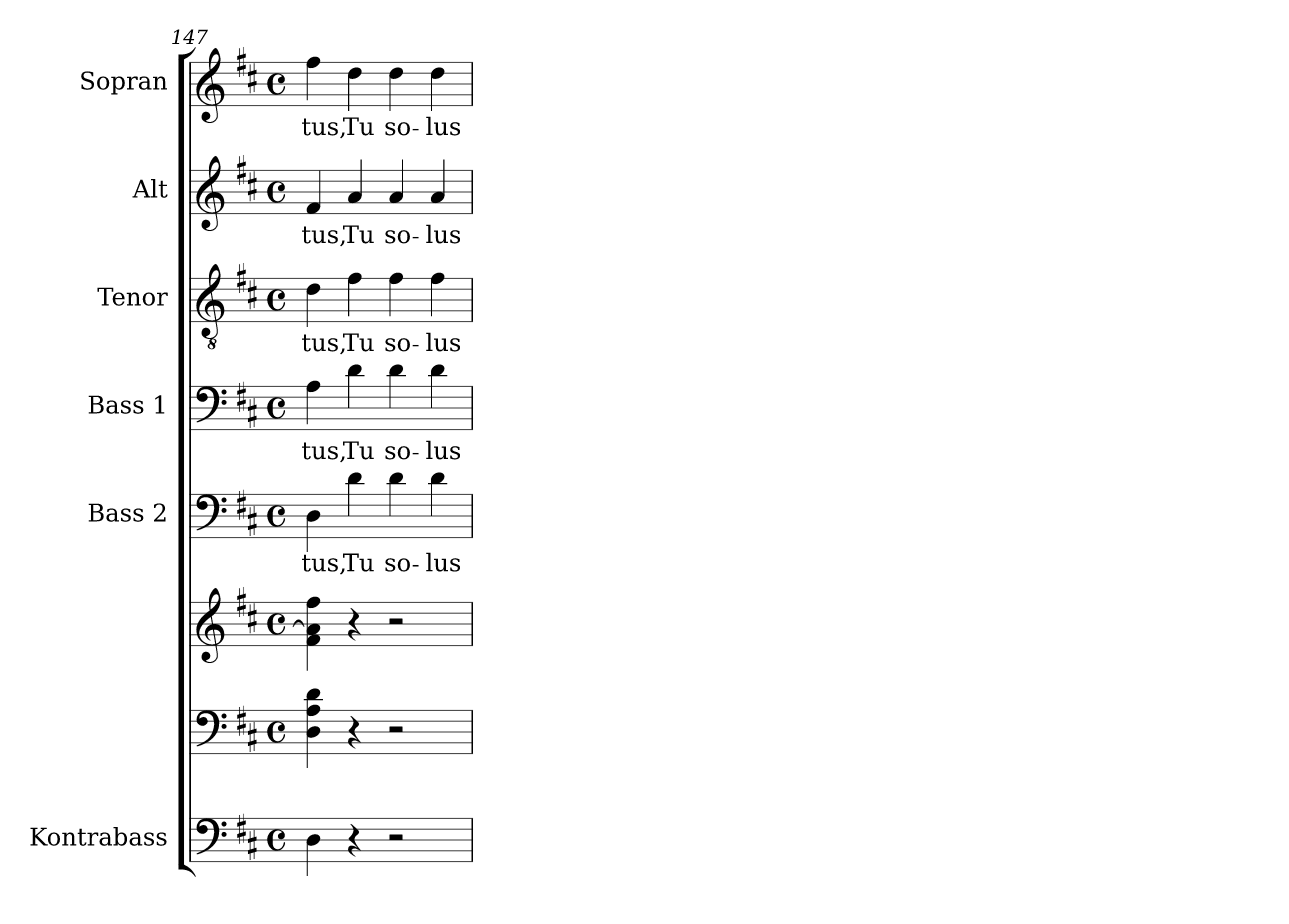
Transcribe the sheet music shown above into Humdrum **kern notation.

**kern	**kern	**kern	**kern	**text	**kern	**text	**kern	**text	**kern	**text	**kern	**text
*part7	*part6	*part6	*part5	*part5	*part4	*part4	*part3	*part3	*part2	*part2	*part1	*part1
*staff8	*staff7	*staff6	*staff5	*staff5	*staff4	*staff4	*staff3	*staff3	*staff2	*staff2	*staff1	*staff1
*I"Kontrabass	*	*	*I"Bass 2	*	*I"Bass 1	*	*I"Tenor	*	*I"Alt	*	*I"Sopran	*
*I'Kb.	*	*	*I'B. 2	*	*I'B. 1	*	*I'T.	*	*I'A.	*	*I'S.	*
!!LO:PB:g=z
*clefF4	*clefF4	*clefG2	*clefF4	*	*clefF4	*	*clefGv2	*	*clefG2	*	*clefG2	*
*ITrd7c12	*	*	*	*	*	*	*	*	*	*	*	*
*k[f#c#]	*k[f#c#]	*k[f#c#]	*k[f#c#]	*	*k[f#c#]	*	*k[f#c#]	*	*k[f#c#]	*	*k[f#c#]	*
*D:	*D:	*D:	*D:	*	*D:	*	*D:	*	*D:	*	*D:	*
*M4/4	*M4/4	*M4/4	*M4/4	*	*M4/4	*	*M4/4	*	*M4/4	*	*M4/4	*
*met(c)	*met(c)	*met(c)	*met(c)	*	*met(c)	*	*met(c)	*	*met(c)	*	*met(c)	*
=147	=147	=147	=147	=147	=147	=147	=147	=147	=147	=147	=147	=147
!	!	!	!	!LO:LY:b	!	!LO:LY:b	!	!LO:LY:b	!	!LO:LY:b	!	!LO:LY:b
4DD\	4D\ 4A\ 4d\	4f#\ 4a\] 4ff#\	4D\	-tus,	4A\	-tus,	4d\	-tus,	4f#/	-tus,	4ff#\	-tus,
!	!	!	!	!LO:LY:b	!	!LO:LY:b	!	!LO:LY:b	!	!LO:LY:b	!	!LO:LY:b
4r	4r	4r	4d\	Tu	4d\	Tu	4f#\	Tu	4a/	Tu	4dd\	Tu
!	!	!	!	!LO:LY:b	!	!LO:LY:b	!	!LO:LY:b	!	!LO:LY:b	!	!LO:LY:b
2r	2r	2r	4d\	so-	4d\	so-	4f#\	so-	4a/	so-	4dd\	so-
!	!	!	!	!LO:LY:b	!	!LO:LY:b	!	!LO:LY:b	!	!LO:LY:b	!	!LO:LY:b
.	.	.	4d\	-lus	4d\	-lus	4f#\	-lus	4a/	-lus	4dd\	-lus
=	=	=	=	=	=	=	=	=	=	=	=	=
*-	*-	*-	*-	*-	*-	*-	*-	*-	*-	*-	*-	*-
